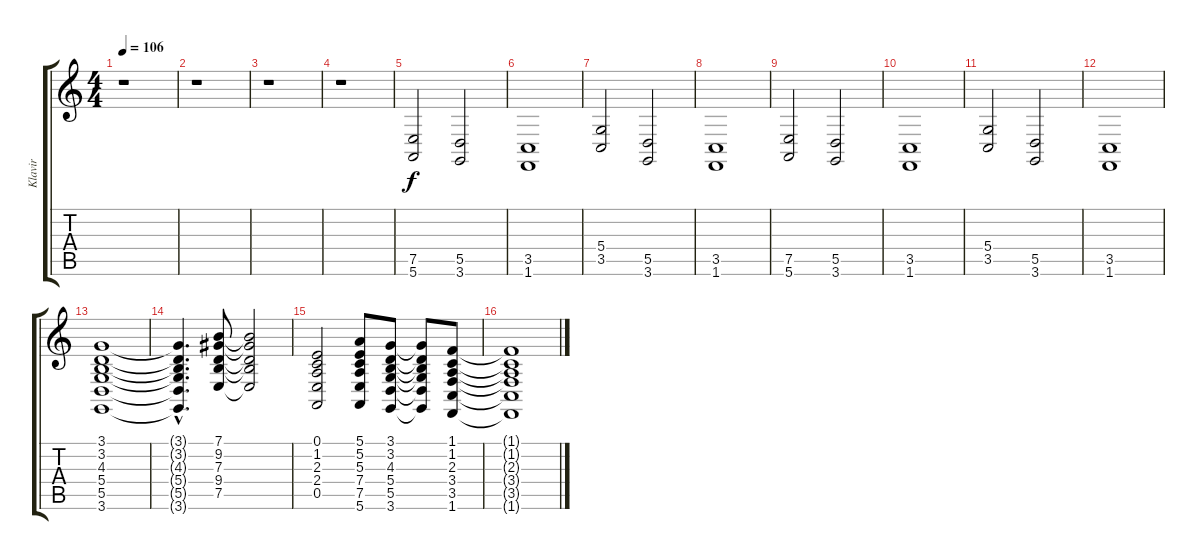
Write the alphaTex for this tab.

\track ("Klavir" "Klavir") {instrument acousticgrandpiano}
\staff {score tabs}
\tuning (E4 B3 G3 D3 A2 E2) {hide}
\ts (4 4)
\tempo 106
\clef g2
\ks c
r.1{dy f} |
r.1 |
r.1 |
r.1 |
(7.5 5.6).2 (5.5 3.6).2 |
(3.5 1.6).1 |
(5.4 3.5).2 (5.5 3.6).2 |
(3.5 1.6).1 |
(7.5 5.6).2 (5.5 3.6).2 |
(3.5 1.6).1 |
(5.4 3.5).2 (5.5 3.6).2 |
(3.5 1.6).1 |
(3.1 3.2 4.3 5.4 5.5 3.6).1 |
(3.1{hac t} 3.2{hac t} 4.3{hac t} 5.4{hac t} 5.5{hac t} 3.6{hac t}).4{d} (7.1 9.2 7.3 9.4 7.5).8 (7.1{t} 9.2{t} 7.3{t} 9.4{t} 7.5{t}).2 |
(0.1 1.2 2.3 2.4 0.5).2 (5.1 5.2 5.3 7.4 7.5 5.6).8 (3.1 3.2 4.3 5.4 5.5 3.6).8 (3.1{t} 3.2{t} 4.3{t} 5.4{t} 5.5{t} 3.6{t}).8 (1.1 1.2 2.3 3.4 3.5 1.6).8 |
(1.1{t} 1.2{t} 2.3{t} 3.4{t} 3.5{t} 1.6{t}).1
